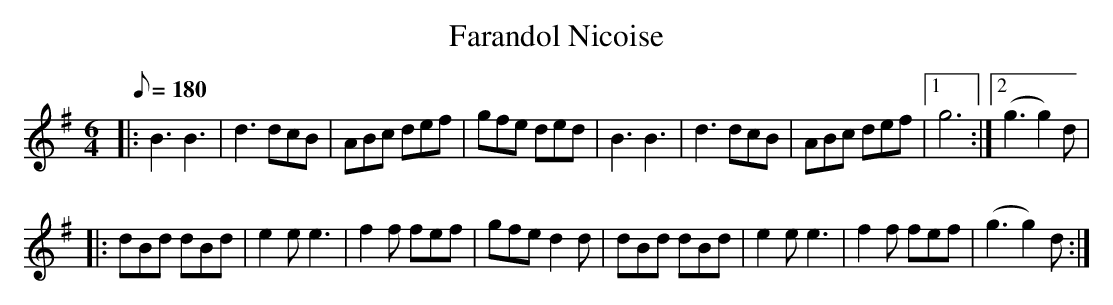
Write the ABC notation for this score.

X:1
T:Farandol Nicoise
L:1/8
M:6/4
Q:180
K:G major
|:B3B3|d3dcB|ABc def|gfe ded|B3B3|d3dcB|ABc def|1g6:|2(g3g2)d|
|:dBd dBd|e2ee3|f2f fef|gfed2d|dBd dBd|e2ee3|f2f fef|(g3g2)d:|
